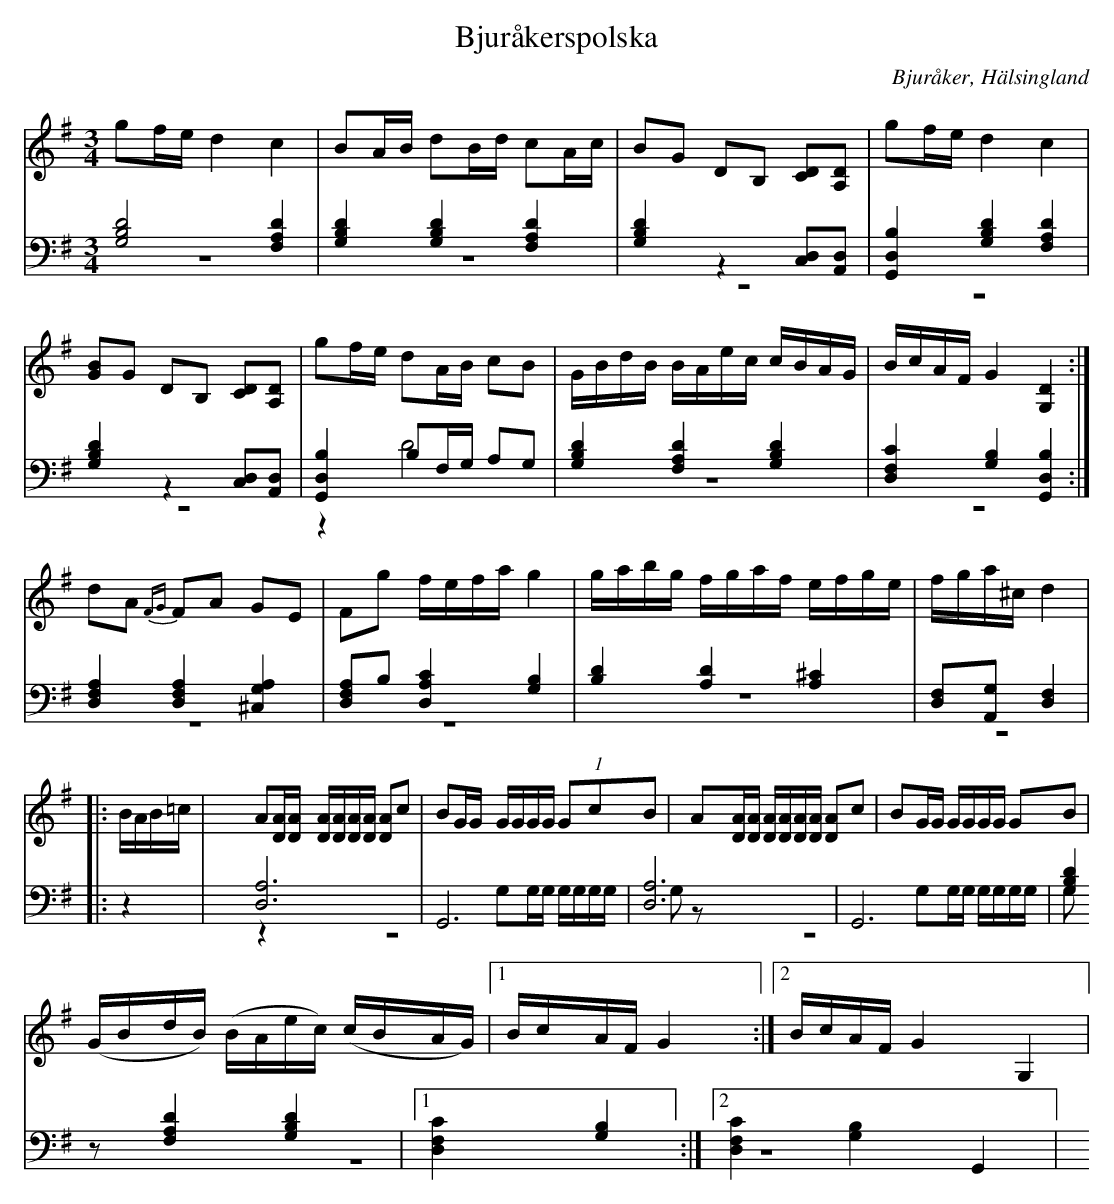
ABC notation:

X:1
T: Bjuråkerspolska
O: Bjuråker, Hälsingland
M: 3/4
L: 1/8
K: G
V:1
V:2
V:3 merge
V:1
gf/e/ d2 c2|BA/B/ dB/d/ cA/c/| BG DB, [CD][A,D]|gf/e/ d2 c2|
[GB]G DB, [CD][A,D] |gf/e/ dA/B/ cB|G/B/d/B/ B/A/e/c/ c/B/A/G/|B/c/A/F/ G2 [G,2D2]:|
dA {FG}FA GE|Fg f/e/f/a/ g2|g/a/b/g/ f/g/a/f/ e/f/g/e/ |f/g/a/^c/ d2 |
|:B/A/B/=c/|A[D/A/][D/A/] [D/A/][D/A/][D/A/][D/A/] [DA]c|BG/G/ G/G/G/G/ G(1/3c1/3B1/3|A[D/A/][D/A/] [D/A/][D/A/][D/A/][D/A/] [DA]c|BG/G/ G/G/G/G/ GB|
(G/B/d/B/) (B/A/e/c/) (c/B/A/G/)|1 B/c/A/F/ G2:|2 B/c/A/F/ G2 G,2|
V:2 clef=bass
[G,4B,4D4] [F,2A,2 D2]|[G,2B,2D2] [G,2B,2D2] [F,2A,2 D2]|[G,2B,2D2] z2 [C,D,][A,,D,]|[G,,2D,2B,2] [G,2B,2D2] [F,2A,2 D2]|[G,2B,2D2] z2 [C,D,][A,,D,]|
[G,,2D,2B,2] B,F,/G,/ A,G,|[G,2B,2D2] [F,2A,2 D2] [G,2B,2D2]|[D,2F,2C2] [G,2B,2][G,,2D,2B,2]:|
[D,2F,2A,2] [D,2F,2A,2] [^C,2G,2A,2]|[D,F,A,]B, [D,2A,2C2] [G,2B,2]|[B,2D2] [A,2D2] [A,2^C2]|[D,F,][A,,G,] [D,2F,2]|
|:z2|[D,6A,6]|G,,6|[D,6A,6]|G,,6|
[G,2B,2D2] [F,2A,2 D2] [G,2B,2D2]|1 [D,2F,2C2] [G,2B,2] :|2 [D,2F,2C2] [G,2B,2] G,,2|
V:3  clef=bass
z6|z6|z6|z6|
z6|z2 D4|z6|z6:|
z6|z6|z6|z6|
|:z2|z6|G,G,/G,/ G,/G,/G,/G,/ G,z|z6 |G,G,/G,/ G,/G,/G,/G,/ G,z|
z6|1 z6:|
